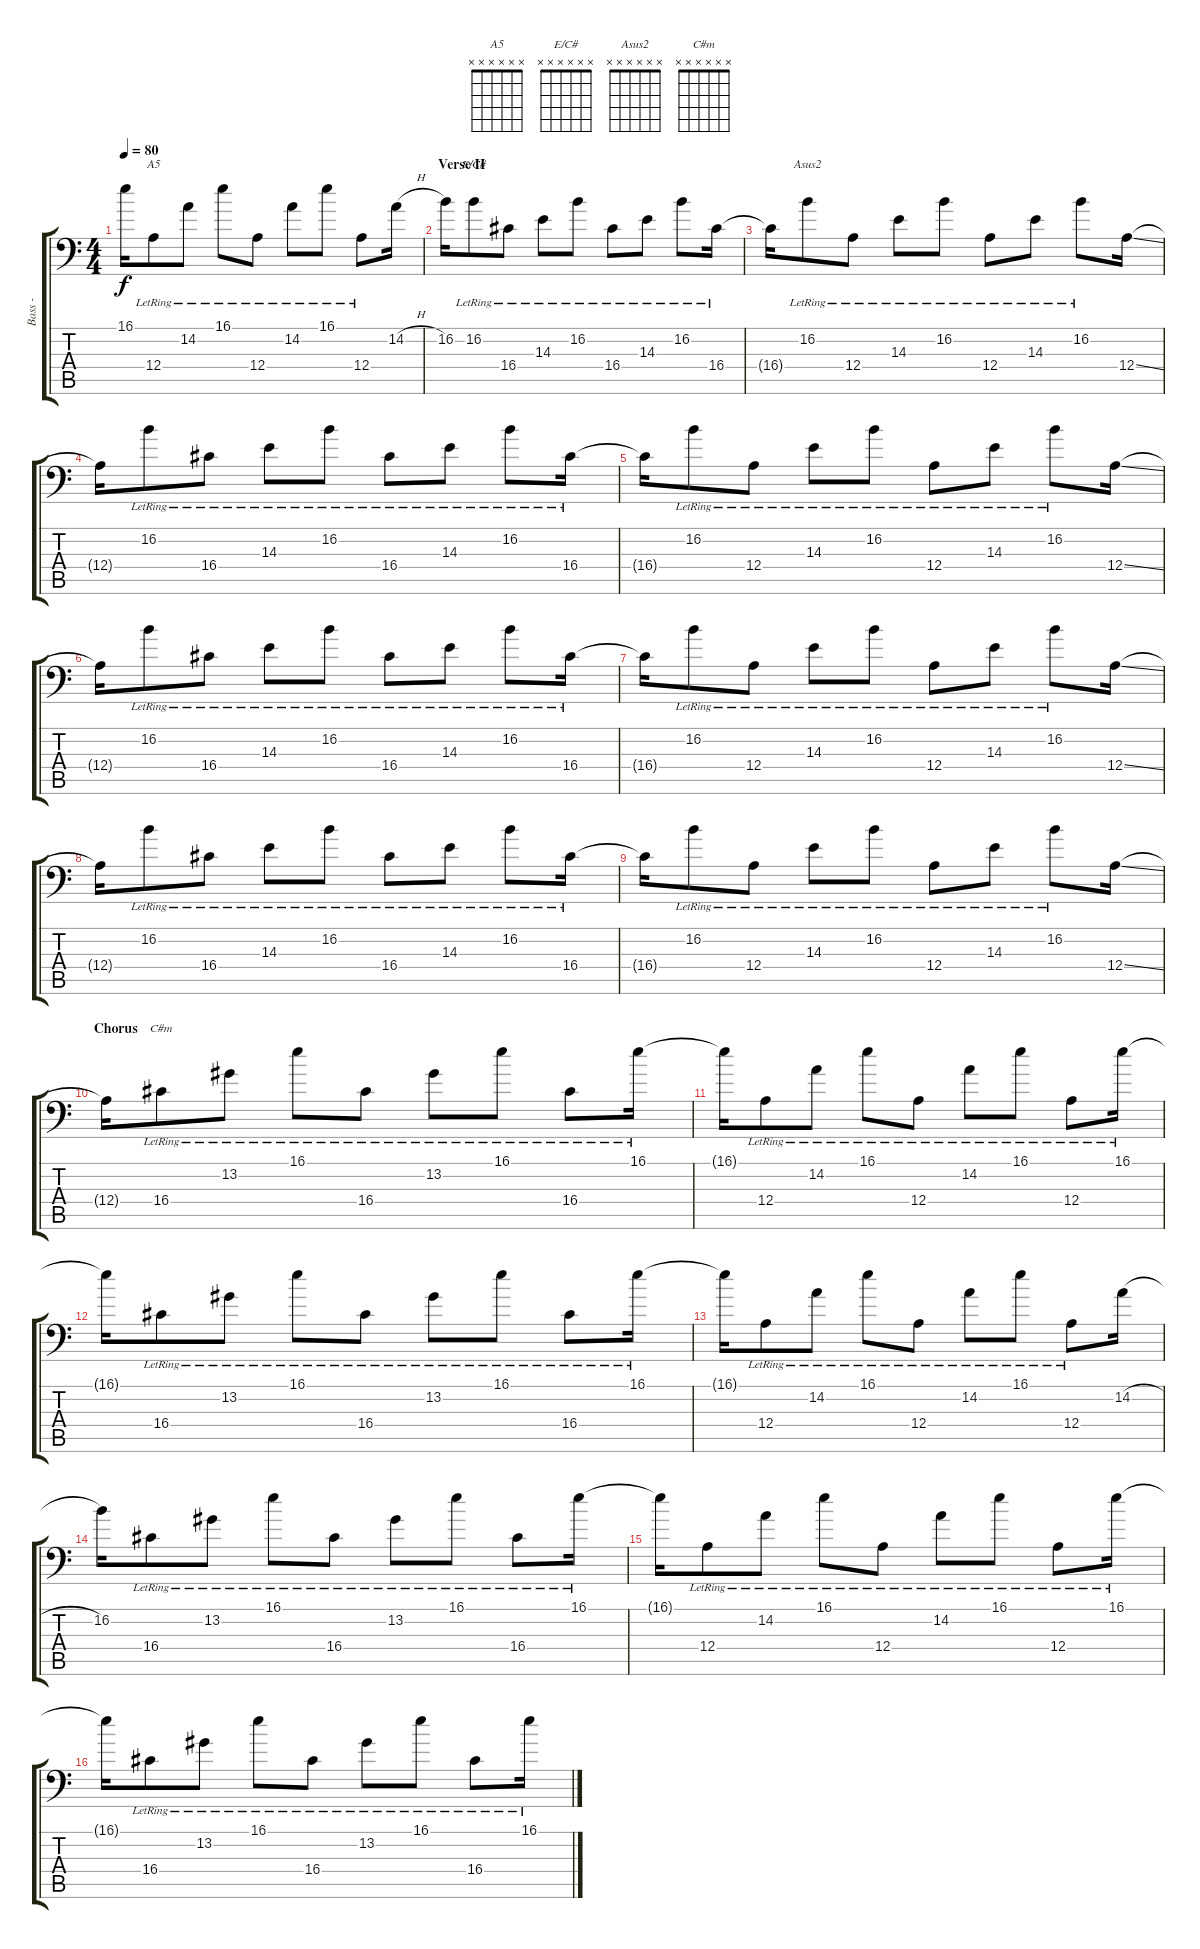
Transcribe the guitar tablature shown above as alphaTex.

\track ("   Bass - FX" "   Bass - ") {instrument electricbassfinger}
\staff {score tabs}
\tuning (C3 G2 D2 A1 E1 B0) {hide}
\chord ("A5" x x x x x x)
\chord ("E/C#" x x x x x x)
\chord ("Asus2" x x x x x x)
\chord ("C#m" x x x x x x)
\ts (4 4)
\tempo 80
\clef f4
\ks c
16.1{t}.16{dy f} 12.4{lr}.8{ch "A5"} 14.2{lr}.8 16.1{lr}.8 12.4{lr}.8 14.2{lr}.8 16.1{lr}.8 12.4{lr}.8 14.2{h}.16 |
\section ("" "Verse II")
16.2.16{balance 8} 16.2{lr}.8{ch "E/C#" balance 0} 16.4{lr}.8 14.3{lr}.8 16.2{lr}.8 16.4{lr}.8 14.3{lr}.8 16.2{lr}.8 16.4{lr}.16 |
16.4{t}.16 16.2{lr}.8{ch "Asus2" balance 16} 12.4{lr}.8 14.3{lr}.8 16.2{lr}.8 12.4{lr}.8 14.3{lr}.8 16.2{lr}.8 12.4{ss}.16 |
12.4{t}.16 16.2{lr}.8 16.4{lr}.8 14.3{lr}.8 16.2{lr}.8 16.4{lr}.8 14.3{lr}.8 16.2{lr}.8 16.4{lr}.16 |
16.4{t}.16 16.2{lr}.8{balance 8} 12.4{lr}.8 14.3{lr}.8 16.2{lr}.8 12.4{lr}.8 14.3{lr}.8 16.2{lr}.8 12.4{ss}.16 |
12.4{t}.16 16.2{lr}.8{balance 0} 16.4{lr}.8 14.3{lr}.8 16.2{lr}.8 16.4{lr}.8 14.3{lr}.8 16.2{lr}.8 16.4{lr}.16 |
16.4{t}.16 16.2{lr}.8{balance 16} 12.4{lr}.8 14.3{lr}.8 16.2{lr}.8 12.4{lr}.8 14.3{lr}.8 16.2{lr}.8 12.4{ss}.16 |
12.4{t}.16 16.2{lr}.8 16.4{lr}.8 14.3{lr}.8 16.2{lr}.8 16.4{lr}.8 14.3{lr}.8 16.2{lr}.8 16.4{lr}.16 |
16.4{t}.16 16.2{lr}.8{balance 8} 12.4{lr}.8 14.3{lr}.8 16.2{lr}.8 12.4{lr}.8 14.3{lr}.8 16.2{lr}.8 12.4{ss}.16 |
\section ("" "Chorus")
12.4{t}.16 16.4{lr}.8{ch "C#m" balance 3} 13.2{lr}.8 16.1{lr}.8 16.4{lr}.8 13.2{lr}.8 16.1{lr}.8 16.4{lr}.8 16.1{lr}.16 |
16.1{t}.16 12.4{lr}.8 14.2{lr}.8 16.1{lr}.8 12.4{lr}.8 14.2{lr}.8 16.1{lr}.8 12.4{lr}.8 16.1{lr}.16 |
16.1{t}.16 16.4{lr}.8 13.2{lr}.8 16.1{lr}.8 16.4{lr}.8 13.2{lr}.8 16.1{lr}.8 16.4{lr}.8 16.1{lr}.16 |
16.1{t}.16 12.4{lr}.8 14.2{lr}.8 16.1{lr}.8 12.4{lr}.8 14.2{lr}.8 16.1{lr}.8 12.4{lr}.8 14.2{h}.16 |
16.2.16 16.4{lr}.8 13.2{lr}.8 16.1{lr}.8 16.4{lr}.8 13.2{lr}.8 16.1{lr}.8 16.4{lr}.8 16.1{lr}.16 |
16.1{t}.16 12.4{lr}.8 14.2{lr}.8 16.1{lr}.8 12.4{lr}.8 14.2{lr}.8 16.1{lr}.8 12.4{lr}.8 16.1{lr}.16 |
16.1{t}.16 16.4{lr}.8 13.2{lr}.8 16.1{lr}.8 16.4{lr}.8 13.2{lr}.8 16.1{lr}.8 16.4{lr}.8 16.1{lr}.16
